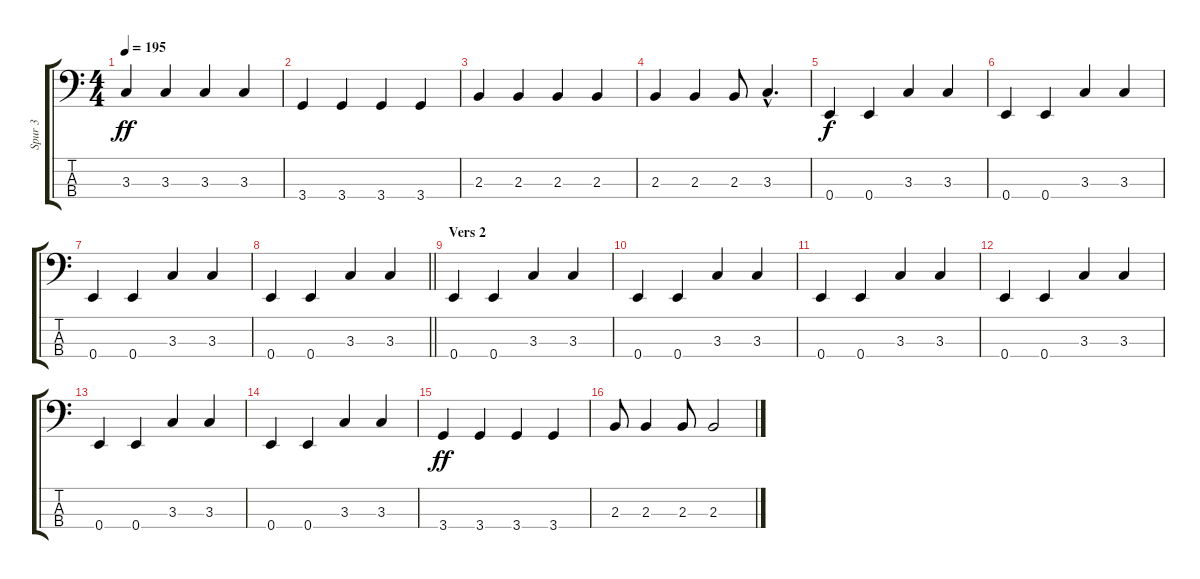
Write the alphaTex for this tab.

\track ("Spur 3" "Spur 3") {instrument electricbassfinger}
\staff {score tabs}
\tuning (G2 D2 A1 E1) {hide}
\ts (4 4)
\tempo 195
\clef f4
\ks c
3.3.4{dy ff} 3.3.4 3.3.4 3.3.4 |
3.4.4 3.4.4 3.4.4 3.4.4 |
2.3.4 2.3.4 2.3.4 2.3.4 |
2.3.4 2.3.4 2.3.8 3.3{hac}.4{d} |
0.4.4{dy f} 0.4.4 3.3.4 3.3.4 |
0.4.4 0.4.4 3.3.4 3.3.4 |
0.4.4 0.4.4 3.3.4 3.3.4 |
\barLineRight lightlight
0.4.4 0.4.4 3.3.4 3.3.4 |
\section ("" "Vers 2")
0.4.4 0.4.4 3.3.4 3.3.4 |
0.4.4 0.4.4 3.3.4 3.3.4 |
0.4.4 0.4.4 3.3.4 3.3.4 |
0.4.4 0.4.4 3.3.4 3.3.4 |
0.4.4 0.4.4 3.3.4 3.3.4 |
0.4.4 0.4.4 3.3.4 3.3.4 |
3.4.4{dy ff} 3.4.4 3.4.4 3.4.4 |
2.3.8 2.3.4 2.3.8 2.3.2
